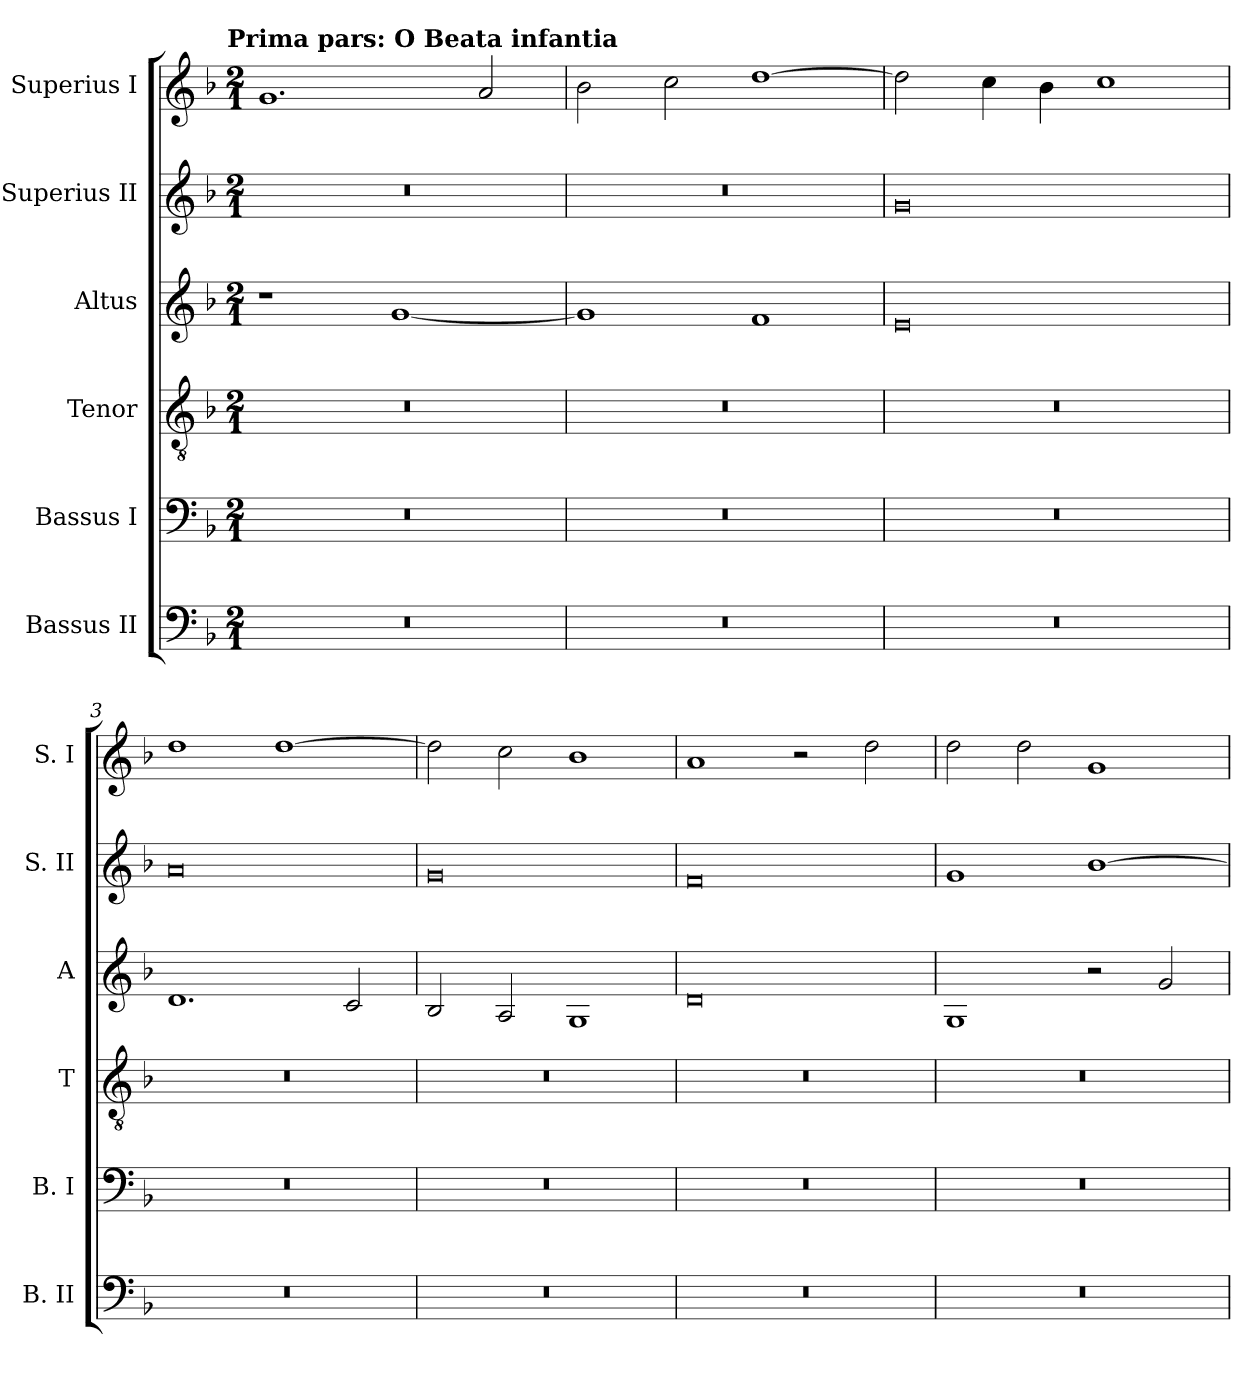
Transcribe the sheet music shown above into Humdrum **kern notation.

**kern	**kern	**kern	**kern	**kern	**kern
*part6	*part5	*part4	*part3	*part2	*part1
*staff6	*staff5	*staff4	*staff3	*staff2	*staff1
*I"Bassus II	*I"Bassus I	*I"Tenor	*I"Altus	*I"Superius II	*I"Superius I
*I'B. II	*I'B. I	*I'T	*I'A	*I'S. II	*I'S. I
*clefF4	*clefF4	*clefGv2	*clefG2	*clefG2	*clefG2
*k[b-]	*k[b-]	*k[b-]	*k[b-]	*k[b-]	*k[b-]
*F:	*F:	*F:	*F:	*F:	*F:
!!LO:TX:omd:t=Prima pars&colon; O Beata infantia
*M2/1	*M2/1	*M2/1	*M2/1	*M2/1	*M2/1
=	=	=	=	=	=
0r	0r	0r	1r	0r	1.g
.	.	.	[1g	.	.
.	.	.	.	.	2a
=1	=1	=1	=1	=1	=1
0r	0r	0r	1g]	0r	2b-
.	.	.	.	.	2cc
.	.	.	1f	.	[1dd
=2	=2	=2	=2	=2	=2
0r	0r	0r	0e	0g	2dd]
.	.	.	.	.	4cc
.	.	.	.	.	4b-
.	.	.	.	.	1cc
=3	=3	=3	=3	=3	=3
0r	0r	0r	1.d	0a	1dd
.	.	.	.	.	[1dd
.	.	.	2c	.	.
=4	=4	=4	=4	=4	=4
0r	0r	0r	2B-	0g	2dd]
.	.	.	2A	.	2cc
.	.	.	1G	.	1b-
=5	=5	=5	=5	=5	=5
0r	0r	0r	0d	0f	1a
.	.	.	.	.	2r
.	.	.	.	.	2dd
=6	=6	=6	=6	=6	=6
0r	0r	0r	1G	1g	2dd
.	.	.	.	.	2dd
.	.	.	2r	[1b-	1g
.	.	.	2g	.	.
=	=	=	=	=	=
*-	*-	*-	*-	*-	*-
